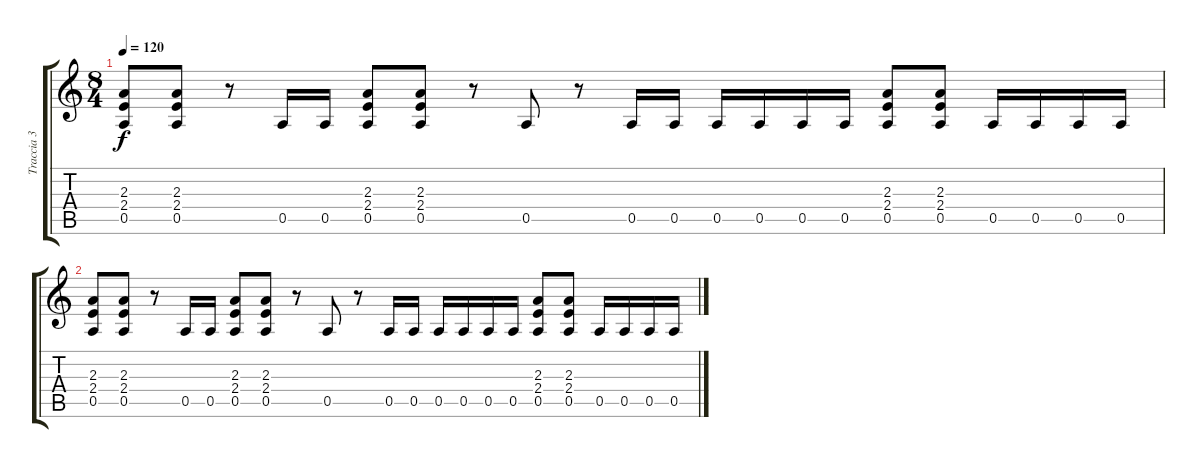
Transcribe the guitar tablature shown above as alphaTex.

\track ("Traccia 3" "Traccia 3") {instrument electricbassfinger}
\staff {score tabs}
\tuning (E4 B3 G3 D3 A2 E2) {hide}
\ts (8 4)
\tempo 120
\clef g2
\ks c
(2.3 2.4 0.5).8{dy f} (2.3 2.4 0.5).8 r.8 0.5.16 0.5.16 (2.3 2.4 0.5).8 (2.3 2.4 0.5).8 r.8 0.5.8 r.8 0.5.16 0.5.16 0.5.16 0.5.16 0.5.16 0.5.16 (2.3 2.4 0.5).8 (2.3 2.4 0.5).8 0.5.16 0.5.16 0.5.16 0.5.16 |
(2.3 2.4 0.5).8 (2.3 2.4 0.5).8 r.8 0.5.16 0.5.16 (2.3 2.4 0.5).8 (2.3 2.4 0.5).8 r.8 0.5.8 r.8 0.5.16 0.5.16 0.5.16 0.5.16 0.5.16 0.5.16 (2.3 2.4 0.5).8 (2.3 2.4 0.5).8 0.5.16 0.5.16 0.5.16 0.5.16
